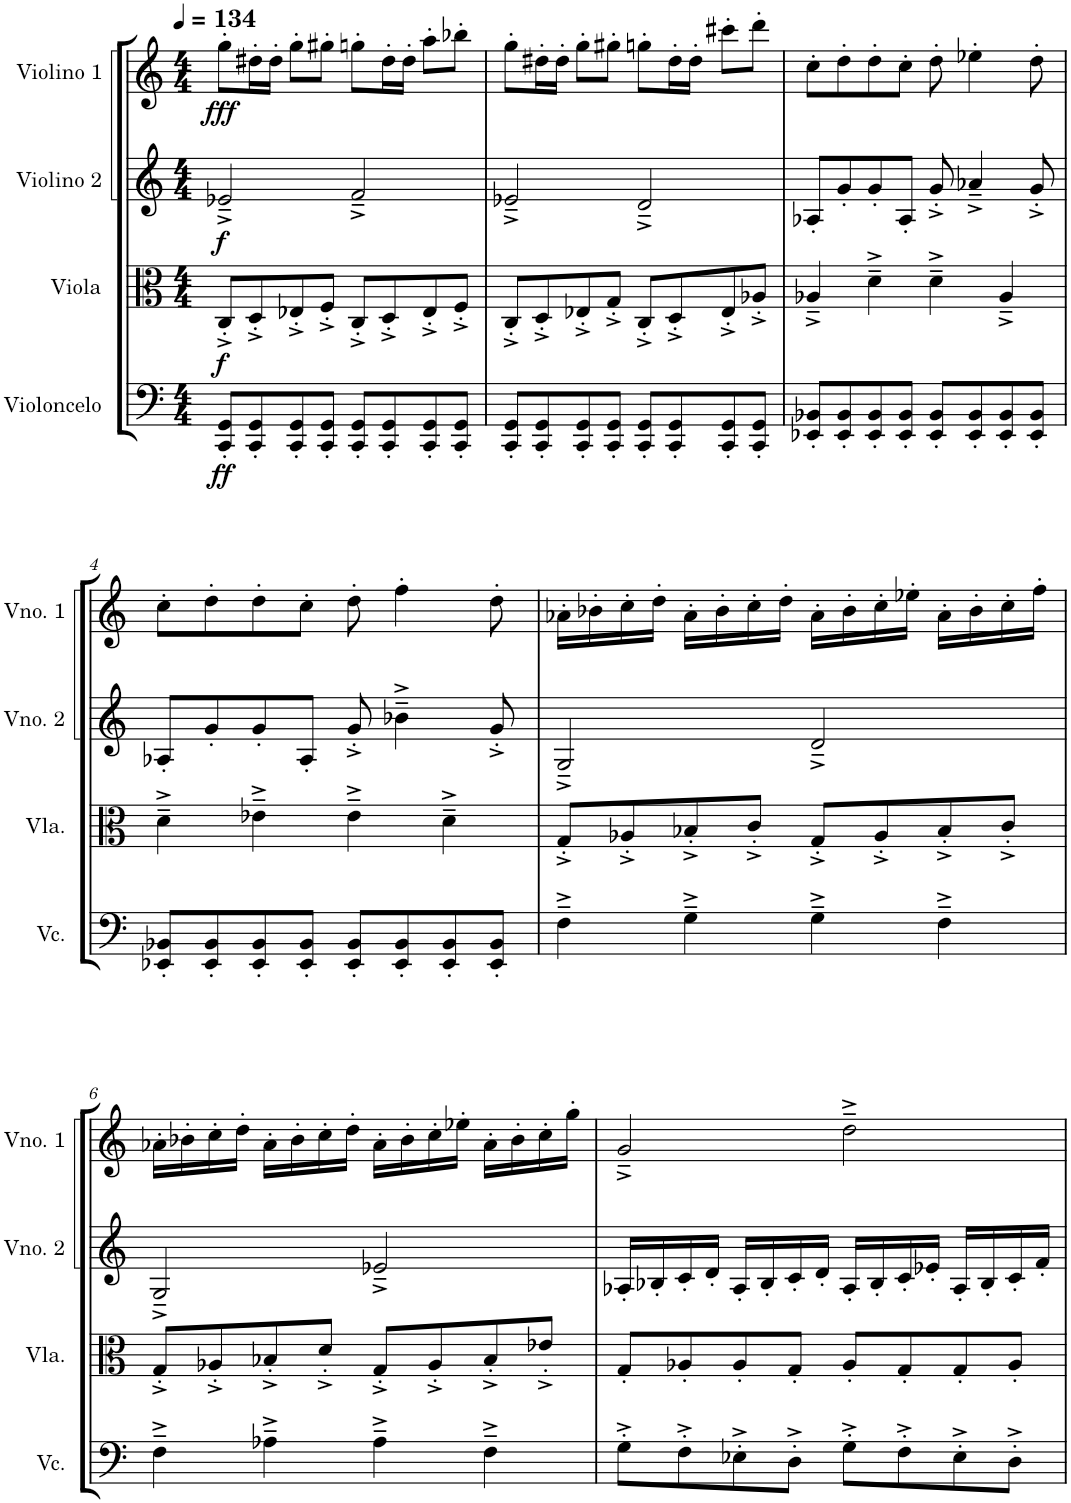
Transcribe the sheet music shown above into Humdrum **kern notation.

**kern	**dynam	**kern	**dynam	**kern	**dynam	**kern	**dynam
*part4	*part4	*part3	*part3	*part2	*part2	*part1	*part1
*staff4	*staff4	*staff3	*staff3	*staff2	*staff2	*staff1	*staff1
*I"Violoncelo	*	*I"Viola	*	*I"Violino 2	*	*I"Violino 1	*
*I'Vc.	*	*I'Vla.	*	*I'Vno. 2	*	*I'Vno. 1	*
*clefF4	*	*clefC3	*	*clefG2	*	*clefG2	*
*k[]	*	*k[]	*	*k[]	*	*k[]	*
*M4/4	*	*M4/4	*	*M4/4	*	*M4/4	*
*MM134	*	*MM134	*	*MM134	*	*MM134	*
=1	=1	=1	=1	=1	=1	=1	=1
!	!LO:DY:b	!	!LO:DY:b	!	!LO:DY:b	!	!LO:DY:b
8CC/' 8GG/'L	ff	8C'^/L	f	2e-X~^/	f	8gg'\L	fff
8CC/' 8GG/'	.	8D'^/	.	.	.	16dd#X'\L	.
.	.	.	.	.	.	16dd#'\JJ	.
8CC/' 8GG/'	.	8E-X'^/	.	.	.	8gg'\L	.
8CC/' 8GG/'J	.	8F'^/J	.	.	.	8gg#X'\J	.
8CC/' 8GG/'L	.	8C'^/L	.	2f~^/	.	8ggn'\L	.
8CC/' 8GG/'	.	8D'^/	.	.	.	16dd#'\L	.
.	.	.	.	.	.	16dd#'\JJ	.
8CC/' 8GG/'	.	8E-'^/	.	.	.	8aa'\L	.
8CC/' 8GG/'J	.	8F'^/J	.	.	.	8bb-X'\J	.
=2	=2	=2	=2	=2	=2	=2	=2
8CC/' 8GG/'L	.	8C'^/L	.	2e-X~^/	.	8gg'\L	.
8CC/' 8GG/'	.	8D'^/	.	.	.	16dd#X'\L	.
.	.	.	.	.	.	16dd#'\JJ	.
8CC/' 8GG/'	.	8E-X'^/	.	.	.	8gg'\L	.
8CC/' 8GG/'J	.	8G'^/J	.	.	.	8gg#X'\J	.
8CC/' 8GG/'L	.	8C'^/L	.	2d~^/	.	8ggn'\L	.
8CC/' 8GG/'	.	8D'^/	.	.	.	16dd#'\L	.
.	.	.	.	.	.	16dd#'\JJ	.
8CC/' 8GG/'	.	8E-'^/	.	.	.	8ccc#X'\L	.
8CC/' 8GG/'J	.	8A-X'^/J	.	.	.	8ddd'\J	.
=3	=3	=3	=3	=3	=3	=3	=3
8EE-X/' 8BB-X/'L	.	4A-X~^/	.	8A-X'/L	.	8cc'\L	.
8EE-/' 8BB-/'	.	.	.	8g'/	.	8dd'\	.
8EE-/' 8BB-/'	.	4d~^\	.	8g'/	.	8dd'\	.
8EE-/' 8BB-/'J	.	.	.	8A-'/J	.	8cc'\J	.
8EE-/' 8BB-/'L	.	4d~^\	.	8g'^/	.	8dd'\	.
8EE-/' 8BB-/'	.	.	.	4a-X~^/	.	4ee-X'\	.
8EE-/' 8BB-/'	.	4A-~^/	.	.	.	.	.
8EE-/' 8BB-/'J	.	.	.	8g'^/	.	8dd'\	.
!!LO:LB:g=z
=4	=4	=4	=4	=4	=4	=4	=4
8EE-X/' 8BB-X/'L	.	4d~^\	.	8A-X'/L	.	8cc'\L	.
8EE-/' 8BB-/'	.	.	.	8g'/	.	8dd'\	.
8EE-/' 8BB-/'	.	4e-X~^\	.	8g'/	.	8dd'\	.
8EE-/' 8BB-/'J	.	.	.	8A-'/J	.	8cc'\J	.
8EE-/' 8BB-/'L	.	4e-~^\	.	8g'^/	.	8dd'\	.
8EE-/' 8BB-/'	.	.	.	4b-X~^\	.	4ff'\	.
8EE-/' 8BB-/'	.	4d~^\	.	.	.	.	.
8EE-/' 8BB-/'J	.	.	.	8g'^/	.	8dd'\	.
=5	=5	=5	=5	=5	=5	=5	=5
4F~^\	.	8G'^/L	.	2G~^/	.	16a-X'\LL	.
.	.	.	.	.	.	16b-X'\	.
.	.	8A-X'^/	.	.	.	16cc'\	.
.	.	.	.	.	.	16dd'\JJ	.
4G~^\	.	8B-X'^/	.	.	.	16a-'\LL	.
.	.	.	.	.	.	16b-'\	.
.	.	8c'^/J	.	.	.	16cc'\	.
.	.	.	.	.	.	16dd'\JJ	.
4G~^\	.	8G'^/L	.	2d~^/	.	16a-'\LL	.
.	.	.	.	.	.	16b-'\	.
.	.	8A-'^/	.	.	.	16cc'\	.
.	.	.	.	.	.	16ee-X'\JJ	.
4F~^\	.	8B-'^/	.	.	.	16a-'\LL	.
.	.	.	.	.	.	16b-'\	.
.	.	8c'^/J	.	.	.	16cc'\	.
.	.	.	.	.	.	16ff'\JJ	.
!!LO:LB:g=z
=6	=6	=6	=6	=6	=6	=6	=6
4F~^\	.	8G'^/L	.	2G~^/	.	16a-X'\LL	.
.	.	.	.	.	.	16b-X'\	.
.	.	8A-X'^/	.	.	.	16cc'\	.
.	.	.	.	.	.	16dd'\JJ	.
4A-X~^\	.	8B-X'^/	.	.	.	16a-'\LL	.
.	.	.	.	.	.	16b-'\	.
.	.	8d'^/J	.	.	.	16cc'\	.
.	.	.	.	.	.	16dd'\JJ	.
4A-~^\	.	8G'^/L	.	2e-X~^/	.	16a-'\LL	.
.	.	.	.	.	.	16b-'\	.
.	.	8A-'^/	.	.	.	16cc'\	.
.	.	.	.	.	.	16ee-X'\JJ	.
4F~^\	.	8B-'^/	.	.	.	16a-'\LL	.
.	.	.	.	.	.	16b-'\	.
.	.	8e-X'^/J	.	.	.	16cc'\	.
.	.	.	.	.	.	16gg'\JJ	.
=7	=7	=7	=7	=7	=7	=7	=7
8G'^\L	.	8G'/L	.	16A-X'/LL	.	2g~^/	.
.	.	.	.	16B-X'/	.	.	.
8F'^\	.	8A-X'/	.	16c'/	.	.	.
.	.	.	.	16d'/JJ	.	.	.
8E-X'^\	.	8A-'/	.	16A-'/LL	.	.	.
.	.	.	.	16B-'/	.	.	.
8D'^\J	.	8G'/J	.	16c'/	.	.	.
.	.	.	.	16d'/JJ	.	.	.
8G'^\L	.	8A-'/L	.	16A-'/LL	.	2dd~^\	.
.	.	.	.	16B-'/	.	.	.
8F'^\	.	8G'/	.	16c'/	.	.	.
.	.	.	.	16e-X'/JJ	.	.	.
8E-'^\	.	8G'/	.	16A-'/LL	.	.	.
.	.	.	.	16B-'/	.	.	.
8D'^\J	.	8A-'/J	.	16c'/	.	.	.
.	.	.	.	16f'/JJ	.	.	.
=	=	=	=	=	=	=	=
*-	*-	*-	*-	*-	*-	*-	*-
